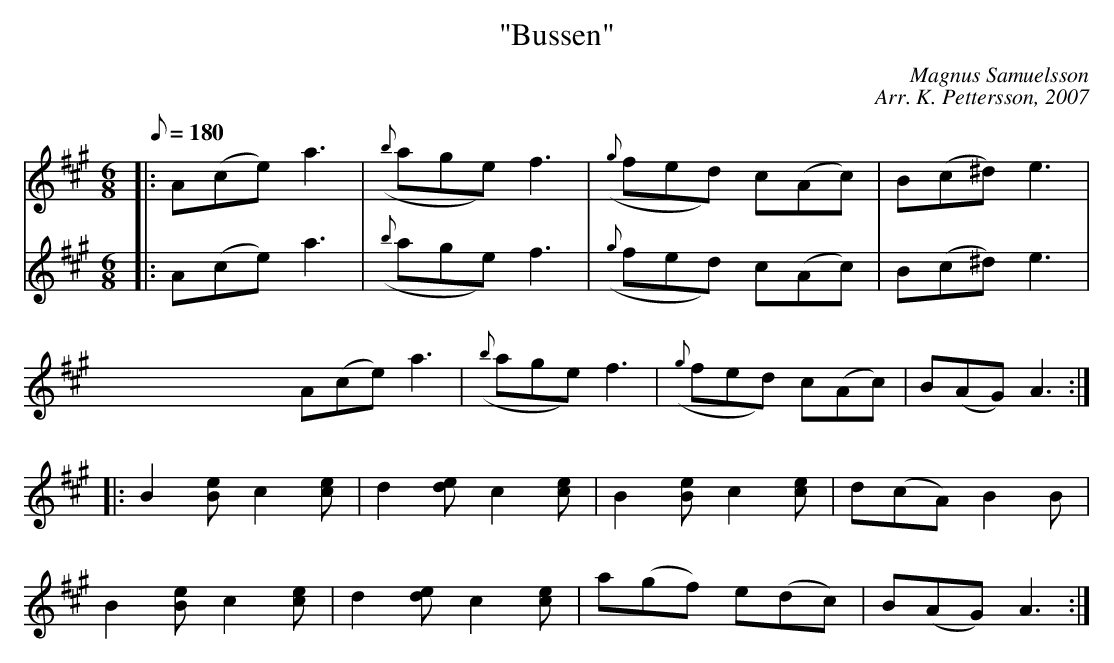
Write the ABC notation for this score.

X:1
T: "Bussen"
C: Magnus Samuelsson
C: Arr. K. Pettersson, 2007
M: 6/8
L: 1/8
K: A
Q: 180
[V:1] [|: A(ce) a3 | ({b}age) f3 | ({g}fed) c(Ac) | B(c^d) e3 |
[V:2] [|: A(ce) a3 | ({b}age) f3 | ({g}fed) c(Ac) | B(c^d) e3 |
[V:1] [ A(ce) a3 | ({b}age) f3 | ({g}fed) c(Ac) | B(AG) A3:|
[V:2] [|  |  |
[V:1] [|: B2[Be] c2[ce] | d2[de] c2[ce] | B2[Be] c2[ce] | d(cA) B2B |
[V:2] [|  |  |
[V:1] [ B2[Be] c2[ce] | d2[de] c2[ce] | a(gf) e(dc) | B(AG) A3 :|
[V:2] [|  |  |
